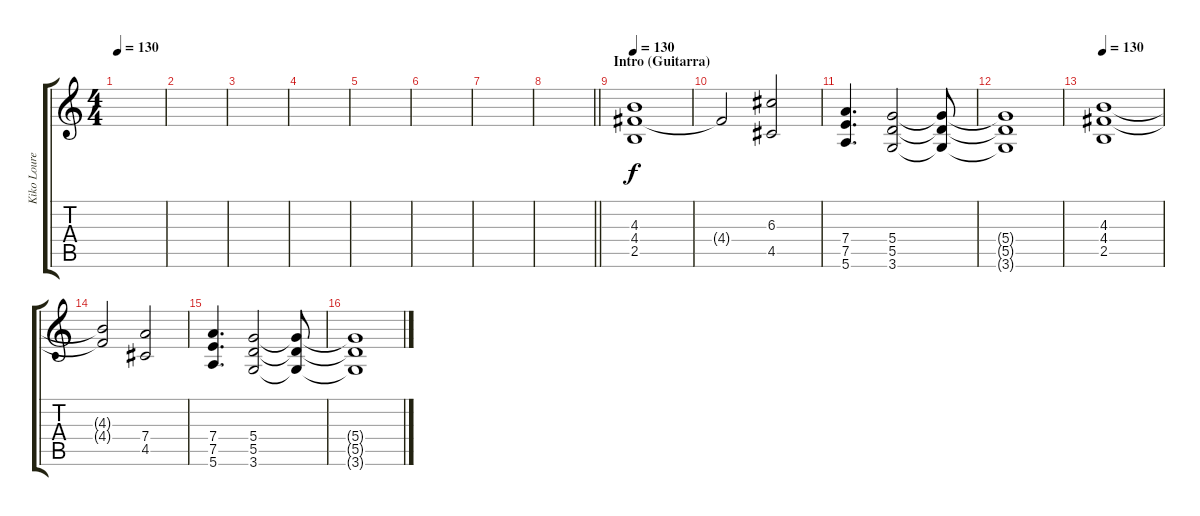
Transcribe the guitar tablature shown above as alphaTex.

\track ("Kiko Loureiro" "Kiko Loure") {instrument overdrivenguitar}
\staff {score tabs}
\tuning (E4 B3 G3 D3 A2 E2) {hide}
\ts (4 4)
\tempo 130
\clef g2
\ks c
|
|
|
|
|
|
|
\barLineRight lightlight
|
\section ("" "Intro (Guitarra)")
\tempo 130
(4.3 4.4 2.5).1 |
4.4{t}.2 (6.3 4.5).2 |
(7.4 7.5 5.6).4{d} (5.4 5.5 3.6).2 (5.4{t} 5.5{t} 3.6{t}).8 |
(5.4{t} 5.5{t} 3.6{t}).1 |
\tempo 130
(4.3 4.4 2.5).1 |
(4.3{t} 4.4{t}).2 (7.4 4.5).2 |
(7.4 7.5 5.6).4{d} (5.4 5.5 3.6).2 (5.4{t} 5.5{t} 3.6{t}).8 |
(5.4{t} 5.5{t} 3.6{t}).1
